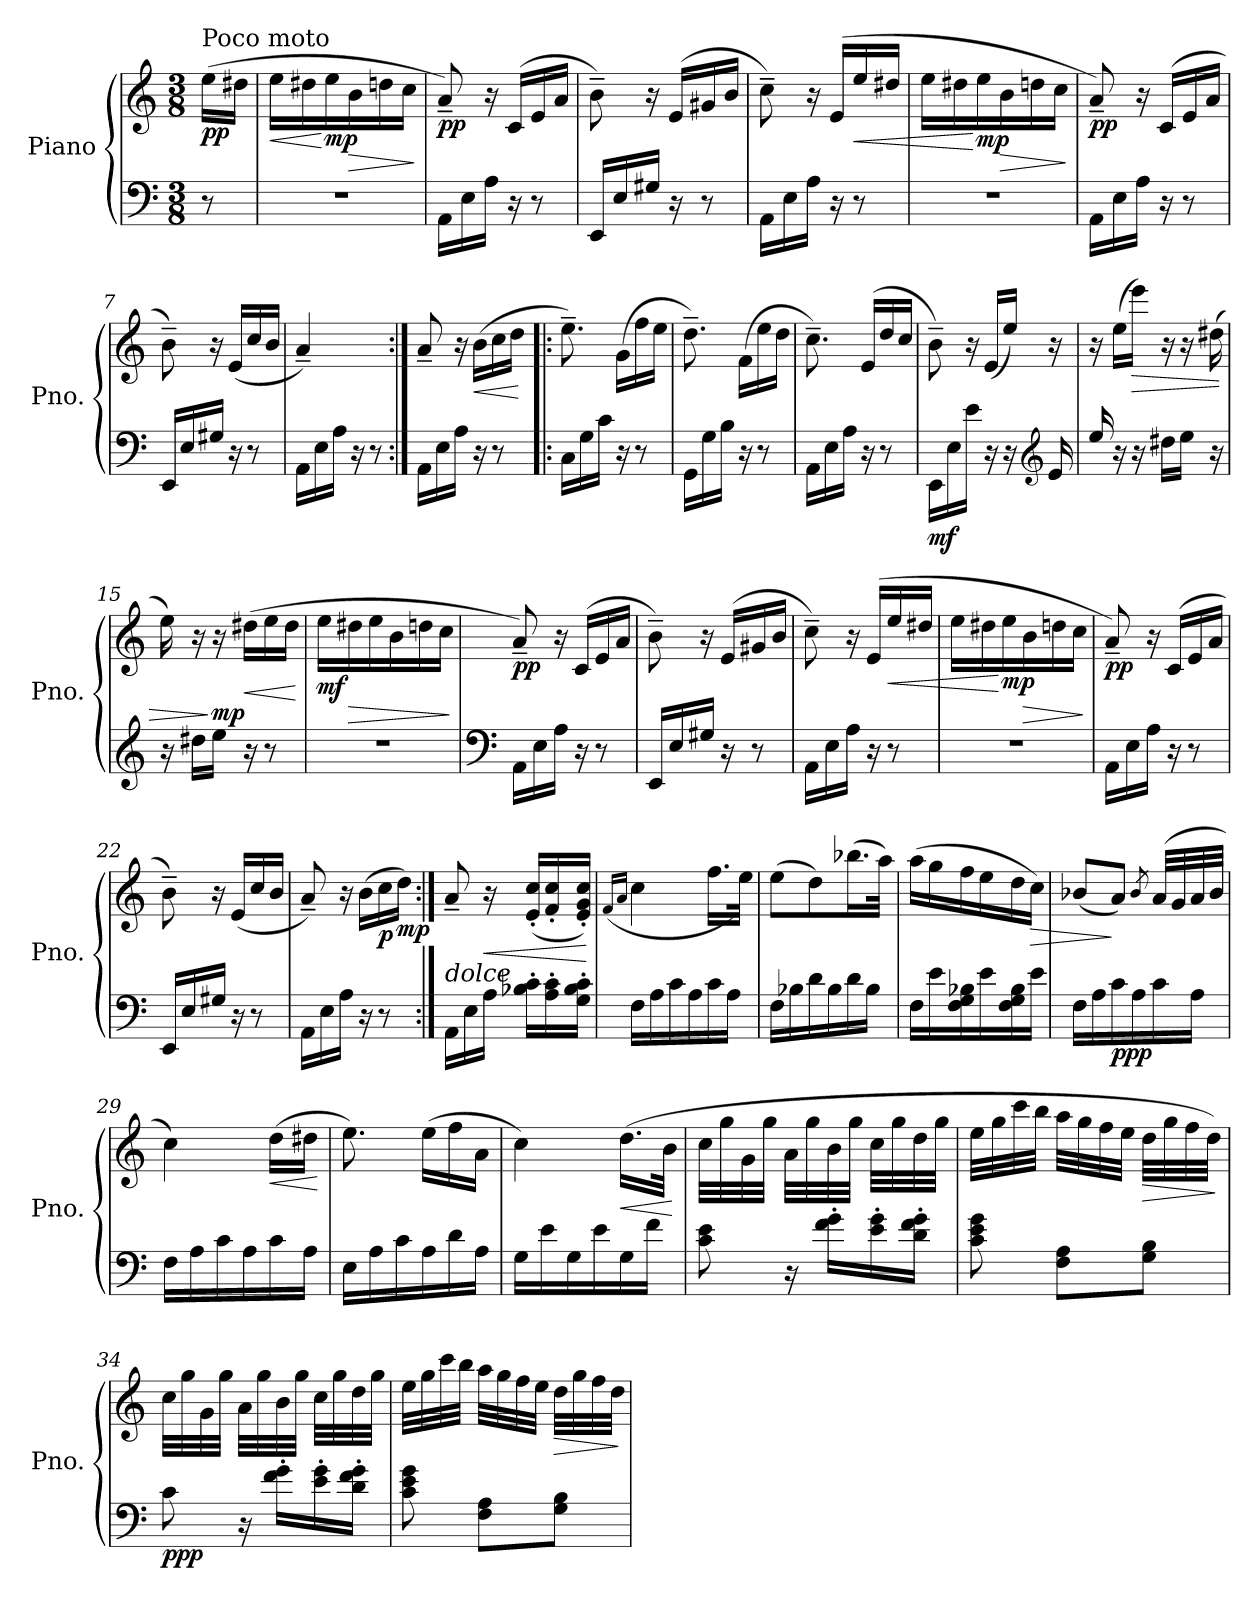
**kern	**kern	**dynam
*part1	*part1	*part1
*staff2	*staff1	*staff1/2
*I"Piano	*	*
*I'Pno.	*	*
*clefF4	*clefG2	*
*k[]	*k[]	*
*M3/8	*M3/8	*
*MM60	*MM60	*
=	=	=
!	!LO:TX:a:t=Poco moto	!
!	!	!LO:DY:b
8r	(>16ee\LL	pp
.	16dd#X\JJ	.
=1	=1	=1
!	!	!LO:HP:b
4.r	16ee\LL	<
.	16dd#X\	.
!	!	!LO:DY:n=1:b
.	16ee\	[ mp
!	!	!LO:HP:b
.	16b\	>
.	16ddn\	.
.	16cc\JJ	.
.	.	]
=2	=2	=2
!	!	!LO:DY:b
16AA<\LL	8a~/)	pp
16E<\	.	.
16A<\JJ	16r	.
16r	(<16c/LL	.
8r	16e/	.
.	16a/JJ	.
=3	=3	=3
16EE</LL	8b~\)	.
16E</	.	.
16G#X</JJ	16r	.
16r	(<16e/LL	.
8r	16g#X/	.
.	16b/JJ	.
=4	=4	=4
16AA<\LL	8cc~\)	.
16E<\	.	.
16A<\JJ	16r	.
16r	(>16e/LL	.
!	!	!LO:HP:b
8r	16ee/	<
.	16dd#X/JJ	.
=5	=5	=5
4.r	16ee\LL	.
.	16dd#X\	.
!	!	!LO:DY:n=1:b
.	16ee\	[ mp
!	!	!LO:HP:b
.	16b\	>
.	16ddn\	.
.	16cc\JJ	.
.	.	]
=6	=6	=6
!	!	!LO:DY:b
16AA\LL	8a~/)	pp
16E\	.	.
16A\JJ	16r	.
16r	(<16c/LL	.
8r	16e/	.
.	16a/JJ	.
=7	=7	=7
16EE/LL	8b~\)	.
16E/	.	.
16G#X/JJ	16r	.
16r	(<16e/LL	.
8r	16cc/	.
.	16b/JJ	.
=8	=8	=8
16AA\LL	4a~/)	.
16E\	.	.
16A\JJ	.	.
16r	.	.
8r	8ryy	.
=9:|!	=9:|!	=9:|!
16AA\LL	8a~/	.
16E\	.	.
16A\JJ	16r	.
!	!	!LO:HP:b
16r	(>16b\LL	<
8r	16cc\	.
.	16dd\JJ	.
.	.	[
=10!|:	=10!|:	=10!|:
!	!	!LO:DY:b=2
!	!	!LO:DY:n=1:b
16C\LL	8.ee~\)	mp mf
16G\	.	.
16c\JJ	.	.
16r	(>16g\LL	.
8r	16ff\	.
.	16ee\JJ	.
=11	=11	=11
16GG<\LL	8.dd~\)	.
16G<\	.	.
16B<\JJ	.	.
16r	(>16f\LL	.
8r	16ee\	.
.	16dd\JJ	.
=12	=12	=12
16AA\LL	8.cc~\)	.
16E\	.	.
16A\JJ	.	.
16r	(<16e/LL	.
8r	16dd/	.
.	16cc/JJ	.
=13	=13	=13
!	!	!LO:DY:b=2
16EE<\LL	8b~\)	mf
16E<\	.	.
16e<\JJ	16r	.
16r	(<16e/LL	.
16r	16ee/JJ)	.
*clefG2	*	*
16e</	16r	.
=14	=14	=14
16ee</	16r	.
16r	(>16ee\LL	.
!	!	!LO:HP:b
16r	16eee\JJ)	>
16dd#X<\LL	16r	.
16ee<\JJ	16r	.
16r	(>16dd#X\	.
=15	=15	=15
16r	16ee\)	.
16dd#X<\LL	16r	.
!	!	!LO:DY:n=1:b
16ee\JJ	16r	] mp
!	!	!LO:HP:b
16r	(>16dd#X\LL	<
8r	16ee\	.
.	16dd#\JJ	.
.	.	[
=16	=16	=16
!	!	!LO:DY:b
4.r	16ee\LL	mf
!	!	!LO:HP:b
.	16dd#X\	>
.	16ee\	.
.	16b\	.
.	16ddn\	.
.	16cc\JJ	.
.	.	]
=17	=17	=17
*clefF4	*	*
!	!	!LO:DY:b
16AA\LL	8a~/)	pp
16E\	.	.
16A\JJ	16r	.
16r	(<16c/LL	.
8r	16e/	.
.	16a/JJ	.
=18	=18	=18
16EE/LL	8b~\)	.
16E/	.	.
16G#X/JJ	16r	.
16r	(<16e/LL	.
8r	16g#X/	.
.	16b/JJ	.
=19	=19	=19
16AA\LL	8cc~\)	.
16E\	.	.
16A\JJ	16r	.
16r	(>16e/LL	.
!	!	!LO:HP:b
8r	16ee/	<
.	16dd#X/JJ	.
=20	=20	=20
4.r	16ee\LL	.
.	16dd#X\	.
!	!	!LO:DY:n=1:b
.	16ee\	[ mp
!	!	!LO:HP:b
.	16b\	>
.	16ddn\	.
.	16cc\JJ	.
.	.	]
=21	=21	=21
!	!	!LO:DY:b
16AA\LL	8a~/)	pp
16E\	.	.
16A\JJ	16r	.
16r	(<16c/LL	.
8r	16e/	.
.	16a/JJ	.
=22	=22	=22
16EE/LL	8b~\)	.
16E/	.	.
16G#X/JJ	16r	.
16r	(<16e/LL	.
8r	16cc/	.
.	16b/JJ	.
=23	=23	=23
16AA\LL	8a~/)	.
16E\	.	.
16A\JJ	16r	.
16r	(>16b\LL	.
!	!	!LO:DY:b
8r	16cc\	p
!	!	!LO:DY:b
.	16dd\JJ)	mp
=24:|!	=24:|!	=24:|!
!LO:TX:a:i:t=dolce	!	!
16AA\LL	8a~/	.
16E\	.	.
!	!	!LO:HP:b
16A\JJ	16r	<
16B-X\' 16c\'LL	(<16e/' 16cc/'LL	.
16A\' 16c\'	16f/' 16cc/'	.
16G\' 16B-\' 16c\'JJ	16e/' 16g/' 16cc/'JJ)	.
.	.	[
=25	=25	=25
.	(>16qf/LL	.
.	16qa/JJ	.
!	!	!LO:DY:b=2
!	!	!LO:DY:n=1:b
16F\LL	4cc\	p mp
16A\	.	.
16c\	.	.
16A\	.	.
16c\	16.ff\LL	.
16A\JJ	.	.
.	32ee\JJk)	.
=26	=26	=26
16F\LL	(>8ee\L	.
16B-X\	.	.
16d\	8dd\)	.
16B-\	.	.
16d\	(>16.bb-X\L	.
16B-\JJ	.	.
.	32aa\JJk)	.
=27	=27	=27
16F\LL	(>16aa\LL	.
16e\	16gg\	.
16F\ 16G\ 16B-X\	16ff\	.
16e\	16ee\	.
16F\ 16G\ 16B-\	16dd\	.
!	!	!LO:HP:b
16e\JJ	16cc\JJ)	>
=28	=28	=28
16F\LL	(<8b-X/L	.
16A\	.	.
!	!	!LO:DY:n=1:b=2
!	!	!LO:DY:n=2:b
16c\	8a/J)	] pp p
16A\	.	.
.	8qb-/	.
16c\	(<32a/LLL	.
.	32g/	.
16A\JJ	32a/	.
.	32b-/JJJ	.
=29	=29	=29
16F\LL	4cc\)	.
16A\	.	.
16c\	.	.
16A\	.	.
!	!	!LO:HP:b
16c\	(>16dd\LL	<
16A\JJ	16dd#X\JJ	.
.	.	[
=30	=30	=30
!	!	!LO:DY:b=2
!	!	!LO:DY:n=1:b
16E\LL	8.ee\)	p mp
16A\	.	.
16c\	.	.
16A\	(>16ee\LL	.
16d\	16ff\	.
16A\JJ	16a\JJ	.
=31	=31	=31
16G\LL	4cc\)	.
16e\	.	.
16G\	.	.
16e\	.	.
!	!	!LO:HP:b
16G\	(>16.dd\LL	<
16f\JJ	.	.
.	32b\JJk	.
.	.	[
=32	=32	=32
!	!	!LO:DY:b=2
!	!	!LO:DY:n=1:b
8c\ 8e\	32cc\LLL	mp mf
.	32gg\	.
.	32g\	.
.	32gg\JJJ	.
16r	32a\LLL	.
.	32gg\	.
16f\' 16g\'LL	32b\	.
.	32gg\JJJ	.
16e\' 16g\'	32cc\LLL	.
.	32gg\	.
16d\' 16f\' 16g\'JJ	32dd\	.
.	32gg\JJJ	.
=33	=33	=33
8c\ 8e\ 8g\	32ee\LLL	.
.	32gg\	.
.	32ccc\	.
.	32bb\JJJ	.
8F\ 8A\L	32aa\LLL	.
.	32gg\	.
.	32ff\	.
.	32ee\JJJ	.
!	!	!LO:HP:b
8G\ 8B\J	32dd\LLL	>
.	32gg\	.
.	32ff\	.
.	32dd\JJJ)	.
.	.	]
=34	=34	=34
!	!	!LO:DY:b=2
!	!	!LO:DY:n=1:b
8c\	32cc\LLL	pp p
.	32gg\	.
.	32g\	.
.	32gg\JJJ	.
16r	32a\LLL	.
.	32gg\	.
16f\' 16g\'LL	32b\	.
.	32gg\JJJ	.
16e\' 16g\'	32cc\LLL	.
.	32gg\	.
16d\' 16f\' 16g\'JJ	32dd\	.
.	32gg\JJJ	.
=35	=35	=35
8c\ 8e\ 8g\	32ee\LLL	.
.	32gg\	.
.	32ccc\	.
.	32bb\JJJ	.
8F\ 8A\L	32aa\LLL	.
.	32gg\	.
.	32ff\	.
.	32ee\JJJ	.
!	!	!LO:HP:b
8G\ 8B\J	32dd\LLL	>
.	32gg\	.
.	32ff\	.
.	32dd\JJJ	.
.	.	]
=	=	=
*-	*-	*-
